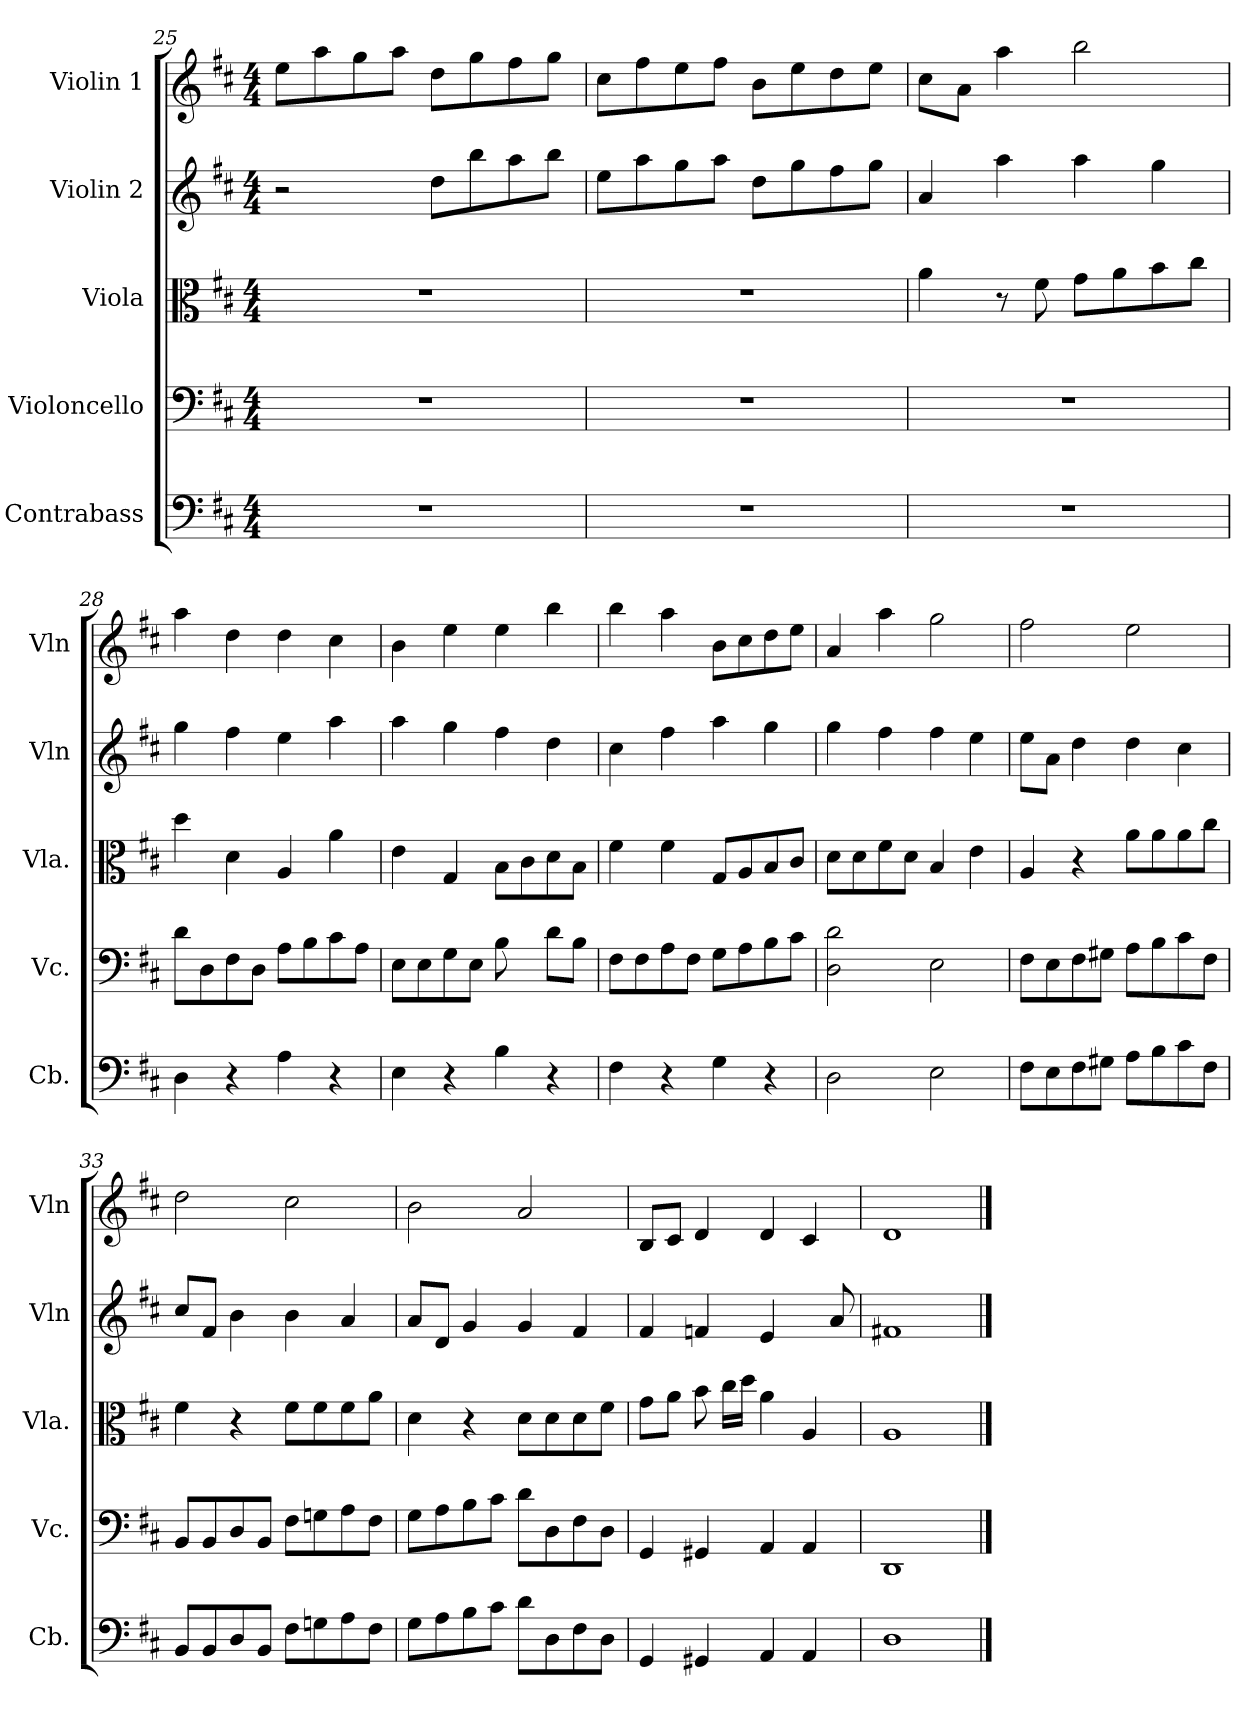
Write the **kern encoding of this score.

**kern	**kern	**kern	**kern	**kern
*part5	*part4	*part3	*part2	*part1
*staff5	*staff4	*staff3	*staff2	*staff1
*I"Contrabass	*I"Violoncello	*I"Viola	*I"Violin 2	*I"Violin 1
*I'Cb.	*I'Vc.	*I'Vla.	*I'Vln	*I'Vln
*clefF4	*clefF4	*clefC3	*clefG2	*clefG2
*ITrd7c12	*	*	*	*
*k[f#c#]	*k[f#c#]	*k[f#c#]	*k[f#c#]	*k[f#c#]
*M4/4	*M4/4	*M4/4	*M4/4	*M4/4
=25	=25	=25	=25	=25
1r	1r	1r	2r	8ee\L
.	.	.	.	8aa\
.	.	.	.	8gg\
.	.	.	.	8aa\J
.	.	.	8dd\L	8dd\L
.	.	.	8bb\	8gg\
.	.	.	8aa\	8ff#\
.	.	.	8bb\J	8gg\J
=26	=26	=26	=26	=26
1r	1r	1r	8ee\L	8cc#\L
.	.	.	8aa\	8ff#\
.	.	.	8gg\	8ee\
.	.	.	8aa\J	8ff#\J
.	.	.	8dd\L	8b\L
.	.	.	8gg\	8ee\
.	.	.	8ff#\	8dd\
.	.	.	8gg\J	8ee\J
=27	=27	=27	=27	=27
1r	1r	4a\	4a/	8cc#\L
.	.	.	.	8a\J
.	.	8r	4aa\	4aa\
.	.	8f#\	.	.
.	.	8g\L	4aa\	2bb\
.	.	8a\	.	.
.	.	8b\	4gg\	.
.	.	8cc#\J	.	.
!!LO:LB:g=z
=28	=28	=28	=28	=28
4DD\	8d\L	4dd\	4gg\	4aa\
.	8D\	.	.	.
4r	8F#\	4d\	4ff#\	4dd\
.	8D\J	.	.	.
4AA\	8A\L	4A/	4ee\	4dd\
.	8B\	.	.	.
4r	8c#\	4a\	4aa\	4cc#\
.	8A\J	.	.	.
=29	=29	=29	=29	=29
4EE\	8E\L	4e\	4aa\	4b\
.	8E\	.	.	.
4r	8G\	4G/	4gg\	4ee\
.	8E\J	.	.	.
4BB\	8B\	8B\L	4ff#\	4ee\
.	8ryy	8c#\	.	.
4r	8d\L	8d\	4dd\	4bb\
.	8B\J	8B\J	.	.
=30	=30	=30	=30	=30
4FF#\	8F#\L	4f#\	4cc#\	4bb\
.	8F#\	.	.	.
4r	8A\	4f#\	4ff#\	4aa\
.	8F#\J	.	.	.
4GG\	8G\L	8G/L	4aa\	8b\L
.	8A\	8A/	.	8cc#\
4r	8B\	8B/	4gg\	8dd\
.	8c#\J	8c#/J	.	8ee\J
=31	=31	=31	=31	=31
2DD\	2D\ 2d\	8d\L	4gg\	4a/
.	.	8d\	.	.
.	.	8f#\	4ff#\	4aa\
.	.	8d\J	.	.
2EE\	2E\	4B/	4ff#\	2gg\
.	.	4e\	4ee\	.
=32	=32	=32	=32	=32
8FF#\L	8F#\L	4A/	8ee\L	2ff#\
8EE\	8E\	.	8a\J	.
8FF#\	8F#\	4r	4dd\	.
8GG#X\J	8G#X\J	.	.	.
8AA\L	8A\L	8a\L	4dd\	2ee\
8BB\	8B\	8a\	.	.
8C#\	8c#\	8a\	4cc#\	.
8FF#\J	8F#\J	8cc#\J	.	.
!!LO:PB:g=z
=33	=33	=33	=33	=33
8BBB/L	8BB/L	4f#\	8cc#/L	2dd\
8BBB/	8BB/	.	8f#/J	.
8DD/	8D/	4r	4b\	.
8BBB/J	8BB/J	.	.	.
8FF#\L	8F#\L	8f#\L	4b\	2cc#\
8GGn\	8Gn\	8f#\	.	.
8AA\	8A\	8f#\	4a/	.
8FF#\J	8F#\J	8a\J	.	.
=34	=34	=34	=34	=34
8GG\L	8G\L	4d\	8a/L	2b\
8AA\	8A\	.	8d/J	.
8BB\	8B\	4r	4g/	.
8C#\J	8c#\J	.	.	.
8D\L	8d\L	8d\L	4g/	2a/
8DD\	8D\	8d\	.	.
8FF#\	8F#\	8d\	4f#/	.
8DD\J	8D\J	8f#\J	.	.
=35	=35	=35	=35	=35
4GGG/	4GG/	8g\L	4f#/	8B/L
.	.	8a\J	.	8c#/J
4GGG#X/	4GG#X/	8b\	4fn/	4d/
.	.	16cc#\LL	.	.
.	.	16dd\JJ	.	.
4AAA/	4AA/	4a\	4e/	4d/
4AAA/	4AA/	4A/	8ryy	4c#/
.	.	.	8a/	.
=36	=36	=36	=36	=36
1DD	1DD	1A	1f#X	1d
==	==	==	==	==
*-	*-	*-	*-	*-
